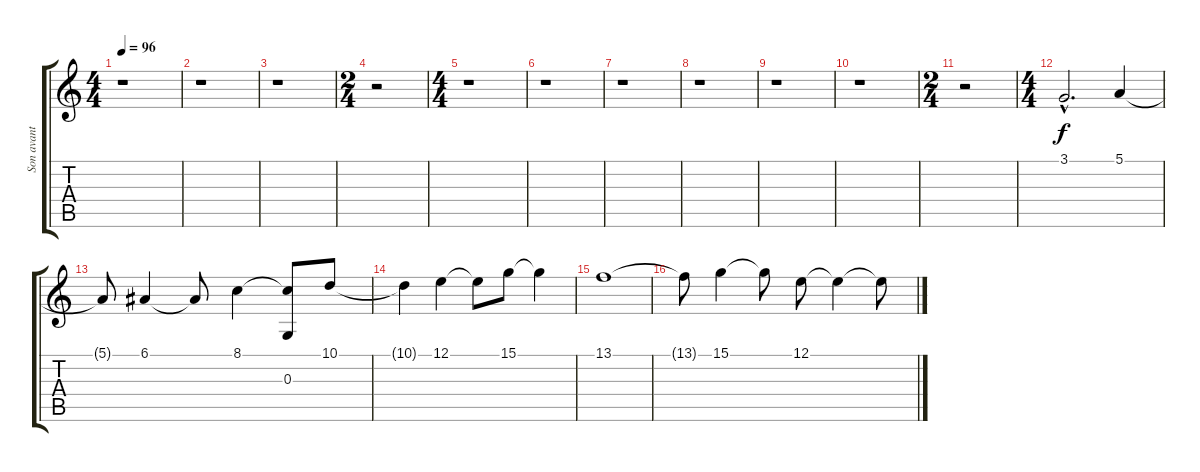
\track ("Son avant" "Son avant") {instrument recorder}
\staff {score tabs}
\tuning (E4 B3 G3 D3 A2 E2) {hide}
\ts (4 4)
\tempo 96
\clef g2
\ks c
r.1{dy f} |
r.1 |
r.1 |
\ts (2 4)
r.2 |
\ts (4 4)
r.1 |
r.1 |
r.1 |
r.1 |
r.1 |
r.1 |
\ts (2 4)
r.2{volume 10} |
\ts (4 4)
3.1{hac}.2{d} 5.1.4 |
5.1{t}.8 6.1.4 6.1{t}.8 8.1.4 (8.1{t} 0.3).8 10.1.8 |
10.1{t}.4 12.1.4 12.1{t}.8 15.1.8 15.1{t}.4 |
13.1.1 |
13.1{t}.8 15.1.4 15.1{t}.8 12.1.8 12.1{t}.4 12.1{t}.8
